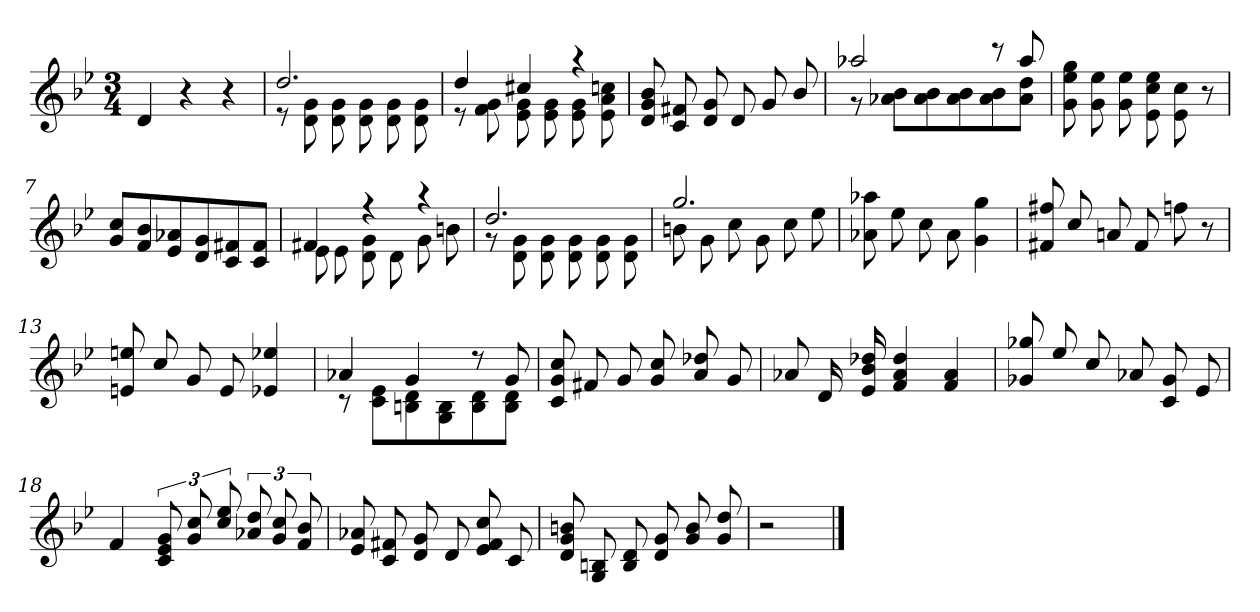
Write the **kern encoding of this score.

**kern
*part1
*staff1
*clefG2
*k[b-e-]
*M3/4
=1
4d/
4r
4r
=2
*^
2.dd/	8r
.	8d\ 8g\
.	8d\ 8g\
.	8d\ 8g\
.	8d\ 8g\
.	8d\ 8g\
=3	=3
4dd/	8r
.	8f\ 8g\
4cc#X/	8e-\ 8g\
.	8e-\ 8g\
4r	8e-\ 8g\
.	8e-\ 8a\ 8ccn\
*v	*v
=4
8d/ 8g/ 8b-/
8c/ 8f#X/
8d/ 8g/
8d/
8g/
8b-/
=5
*^
2aa-X/	8r
.	8a-X\ 8b-\L
.	8a-\ 8b-\
.	8a-\ 8b-\
8r	8a-\ 8b-\
8aa-/	8a-\ 8dd\J
*v	*v
=6
8g\ 8ee-\ 8gg\
8g\ 8ee-\
8g\ 8ee-\
8e-\ 8cc\ 8ee-\
8e-\ 8cc\
8r
=7
8g/ 8cc/L
8f/ 8b-/
8e-/ 8a-X/
8d/ 8g/
8c/ 8f#X/
8c/ 8f#/J
=8
*^
4f#X/	8e-\
.	8e-\
4r	8d\ 8g\
.	8d\
4r	8g\
.	8bn\
=9	=9
2.dd/	8r
.	8d\ 8g\
.	8d\ 8g\
.	8d\ 8g\
.	8d\ 8g\
.	8d\ 8g\
=10	=10
2.gg/	8bn\
.	8g\
.	8cc\
.	8g\
.	8cc\
.	8ee-\
*v	*v
=11
8a-X\ 8aa-X\
8ee-\
8cc\
8a-\
4g\ 4gg\
=12
8f#X/ 8ff#X/
8cc/
8an/
8f#/
8ffn\
8r
=13
8en/ 8een/
8cc/
8g/
8e/
4e-X/ 4ee-X/
=14
*^
4a-X/	8r
.	8c\ 8e-\L
4g/	8Bn\ 8d\
.	8G\ 8B\
8r	8B\ 8d\
8g/	8B\ 8d\J
*v	*v
=15
8c/ 8g/ 8cc/
8f#X/
8g/
8g/ 8cc/
8a/ 8dd-X/
8g/
=16
8a-X/
16d/
16e-/ 16b-/ 16dd-X/
4f/ 4a-/ 4dd-/
4f/ 4a-/
=17
8g-X/ 8gg-X/
8ee-/
8cc/
8a-X/
8c/ 8g-/
8e-/
=18
4f/
12c/ 12e-/ 12g/
12g/ 12cc/
12cc/ 12ee-/
12a-X/ 12dd/
12g/ 12cc/
12f/ 12b-/
=19
8e-/ 8a-X/
8c/ 8f#X/
8d/ 8g/
8d/
8e-/ 8f#/ 8cc/
8c/
=20
8d/ 8g/ 8bn/
8G/ 8Bn/
8B/ 8d/
8d/ 8g/
8g/ 8b/
8g/ 8dd/
=21
2r
==
*-
